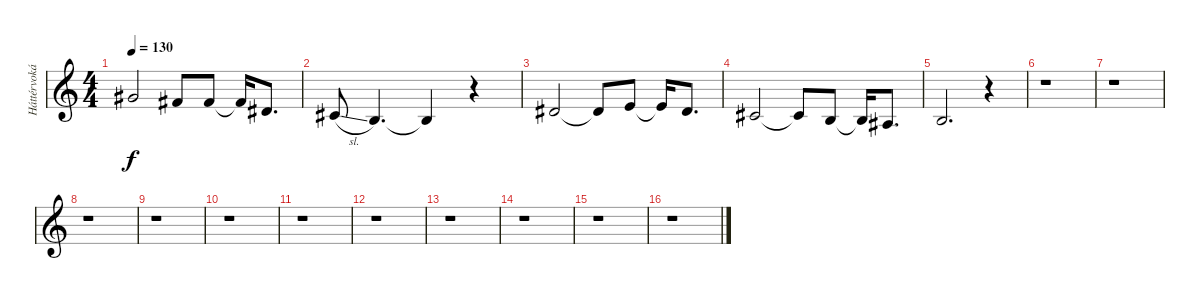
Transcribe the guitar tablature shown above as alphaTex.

\track ("Háttérvokál" "Háttérvoká") {instrument choiraahs}
\staff {score}
\tuning (E4 B3 G3 D3 A2 E2) {hide}
\ts (4 4)
\tempo 130
\clef g2
\ks c
4.1.2{dy f} 2.1.8 2.1.8 2.1{t}.16 4.2.8{d} |
2.2{sl}.8 0.2.4{d} 0.2{t}.4 r.4 |
4.2.2 4.2{t}.8 0.1.8 0.1{t}.16 4.2.8{d} |
2.2.2 2.2{t}.8 0.2.8 0.2{t}.16 3.3.8{d} |
0.2.2{d} r.4 |
r.1 |
r.1 |
r.1 |
r.1 |
r.1 |
r.1 |
r.1 |
r.1 |
r.1 |
r.1 |
r.1
